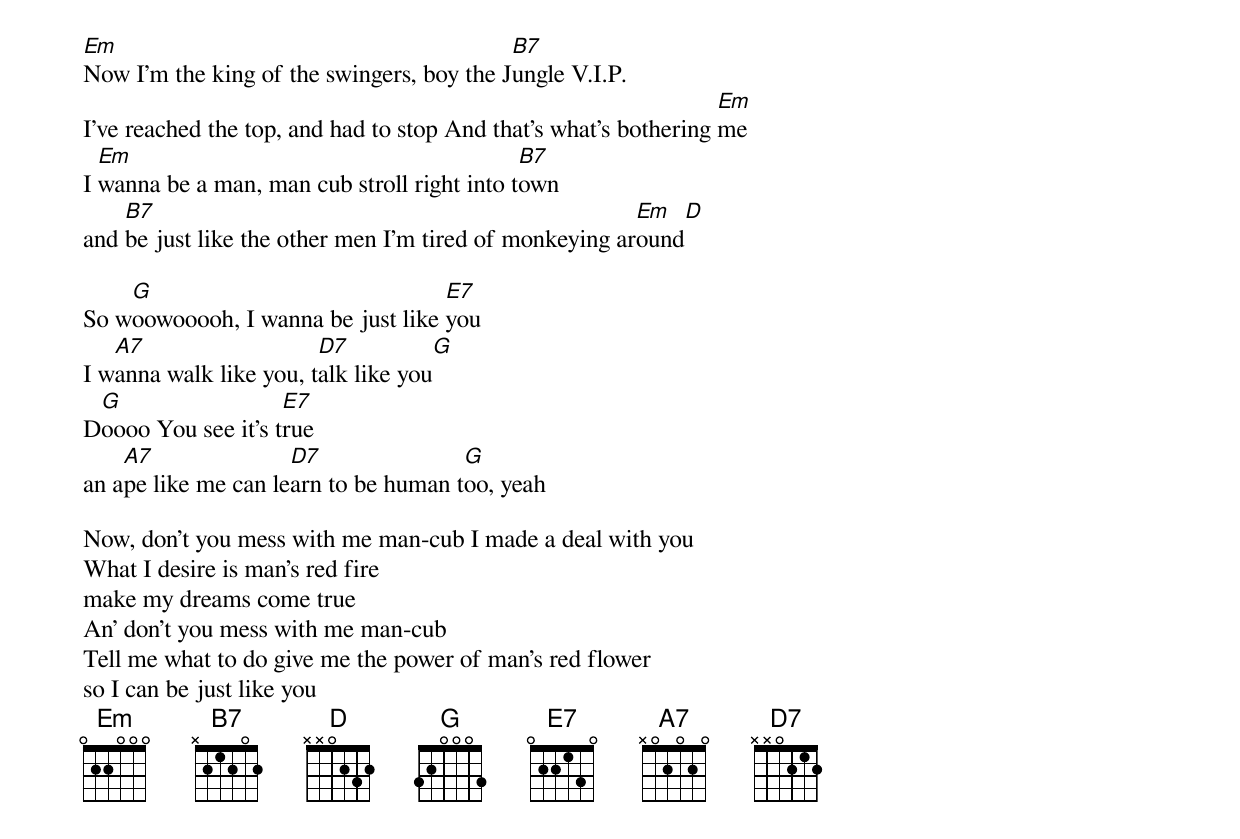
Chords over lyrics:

Em                                         B7
Now I'm the king of the swingers, boy the Jungle V.I.P.
                                                                  Em
I've reached the top, and had to stop And that's what's bothering me
  Em                                         B7
I wanna be a man, man cub stroll right into town
    B7                                                  Em   D
and be just like the other men I'm tired of monkeying around

    G                              E7
So woowooooh, I wanna be just like you
   A7                   D7            G
I wanna walk like you, talk like you
 G                  E7
Doooo You see it's true
    A7               D7               G
an ape like me can learn to be human too, yeah

Now, don't you mess with me man-cub I made a deal with you
What I desire is man's red fire
make my dreams come true
An' don't you mess with me man-cub
Tell me what to do give me the power of man's red flower
so I can be just like you
